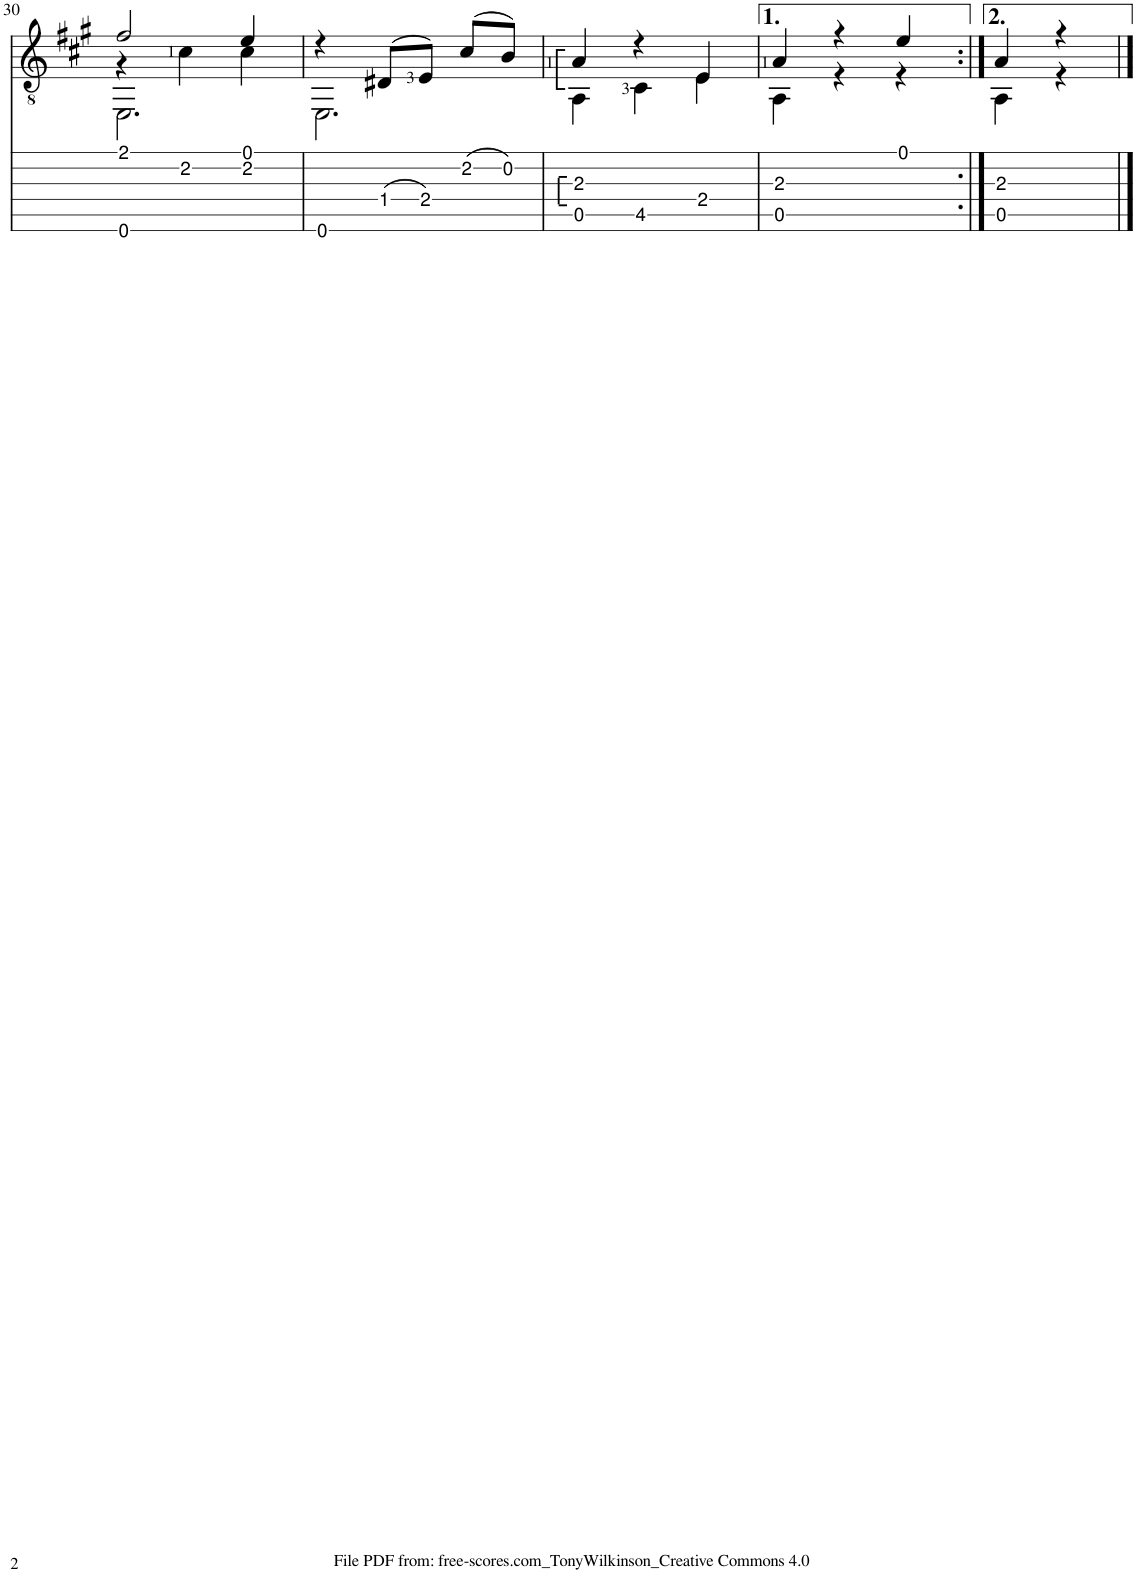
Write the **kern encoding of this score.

**kern	**kern
*part1	*part1
*staff2	*staff1
*I"Guitar	*
*I'Guit.	*
!!LO:PB:g=z
*	*clefGv2
*k[f#c#g#]	*k[f#c#g#]
*M3/4	*M3/4
=30	=30
*^	*^
*	*^	*	*^
2f#	4r	2.EE	2f#/	4r	2.EE\
.	4c#	.	.	4c#\	.
4e	4c#	.	4e/	4c#\	.
*	*v	*v	*	*	*
*	*	*	*v	*v
=31	=31	=31	=31
4r	2.EE	4r	2.EE\
8D#L	.	(8D#X/L	.
8EJ	.	8E/J)	.
8c#L	.	(8c#/L	.
8BJ	.	8B/J)	.
=32	=32	=32	=32
4A	4AA	4A/	4AA\
4r	4C#	4r	4C#\
4E	4E	4E/	4E\
=33	=33	=33	=33
4A	4AA	4A/	4AA\
4r	4r	4r	4r
4e	4r	4e/	4r
=34:|!	=34:|!	=34:|!	=34:|!
4A	4AA	4A/	4AA\
4r	4r	4r	4r
*v	*v	*	*
*	*v	*v
==	==
*-	*-
